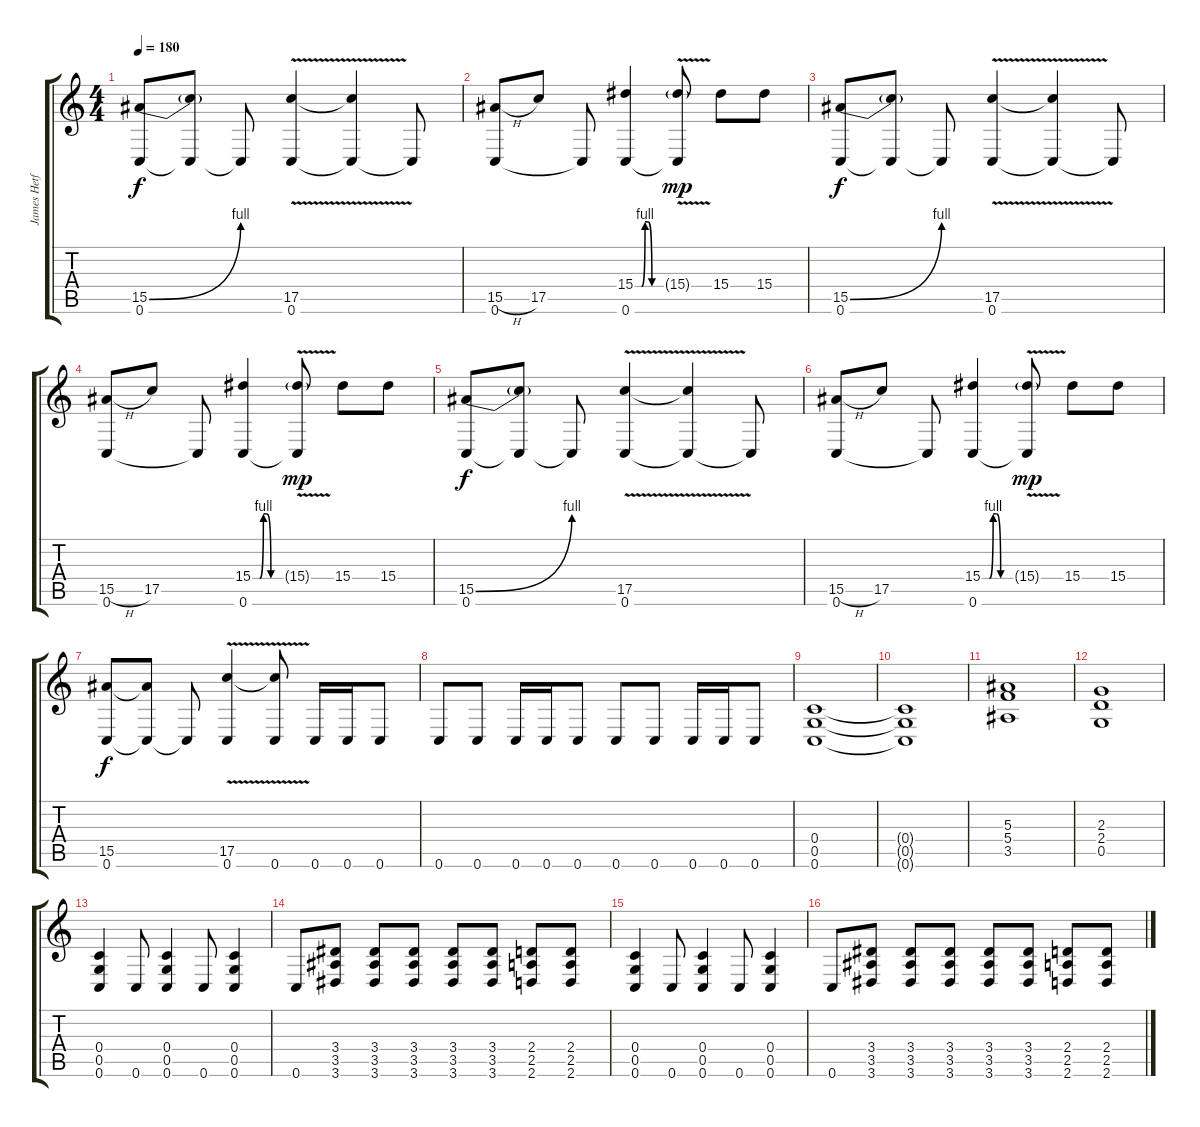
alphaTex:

\track ("James Hetfield" "James Hetf") {instrument distortionguitar}
\staff {score tabs}
\tuning (D4 A3 F3 C3 G2 C2) {hide}
\ts (4 4)
\tempo 180
\clef g2
\ks c
(15.5{be (bend 0 0 60 4)} 0.6).8{dy f} (15.5{t} 0.6{t}).8 0.6{t}.8 (17.5{v} 0.6).4 (17.5{t} 0.6{t}).4 0.6{t}.8 |
(15.5{h} 0.6).8 17.5.8 0.6{t}.8 (15.4{be (custom 0 0 15 0 23 4 30 4 39 0 60 0)} 0.6).4 (15.4{v g} 0.6{t}).8{dy mp} 15.4.8 15.4.8 |
(15.5{be (bend 0 0 60 4)} 0.6).8{dy f} (15.5{t} 0.6{t}).8 0.6{t}.8 (17.5{v} 0.6).4 (17.5{t} 0.6{t}).4 0.6{t}.8 |
(15.5{h} 0.6).8 17.5.8 0.6{t}.8 (15.4{be (custom 0 0 15 0 23 4 30 4 39 0 60 0)} 0.6).4 (15.4{v g} 0.6{t}).8{dy mp} 15.4.8 15.4.8 |
(15.5{be (bend 0 0 60 4)} 0.6).8{dy f} (15.5{t} 0.6{t}).8 0.6{t}.8 (17.5{v} 0.6).4 (17.5{t} 0.6{t}).4 0.6{t}.8 |
(15.5{h} 0.6).8 17.5.8 0.6{t}.8 (15.4{be (custom 0 0 15 0 23 4 30 4 39 0 60 0)} 0.6).4 (15.4{v g} 0.6{t}).8{dy mp} 15.4.8 15.4.8 |
(15.5 0.6).8{dy f} (15.5{t} 0.6{t}).8 0.6{t}.8 (17.5{v} 0.6).4 (17.5{t} 0.6).8 0.6.16 0.6.16 0.6.8 |
0.6.8 0.6.8 0.6.16 0.6.16 0.6.8 0.6.8 0.6.8 0.6.16 0.6.16 0.6.8 |
(0.4 0.5 0.6).1 |
(0.4{t} 0.5{t} 0.6{t}).1 |
(5.3 5.4 3.5).1 |
(2.3 2.4 0.5).1 |
(0.4 0.5 0.6).4 0.6.8 (0.4 0.5 0.6).4 0.6.8 (0.4 0.5 0.6).4 |
0.6.8 (3.4 3.5 3.6).8 (3.4 3.5 3.6).8 (3.4 3.5 3.6).8 (3.4 3.5 3.6).8 (3.4 3.5 3.6).8 (2.4 2.5 2.6).8 (2.4 2.5 2.6).8 |
(0.4 0.5 0.6).4 0.6.8 (0.4 0.5 0.6).4 0.6.8 (0.4 0.5 0.6).4 |
0.6.8 (3.4 3.5 3.6).8 (3.4 3.5 3.6).8 (3.4 3.5 3.6).8 (3.4 3.5 3.6).8 (3.4 3.5 3.6).8 (2.4 2.5 2.6).8 (2.4 2.5 2.6).8
